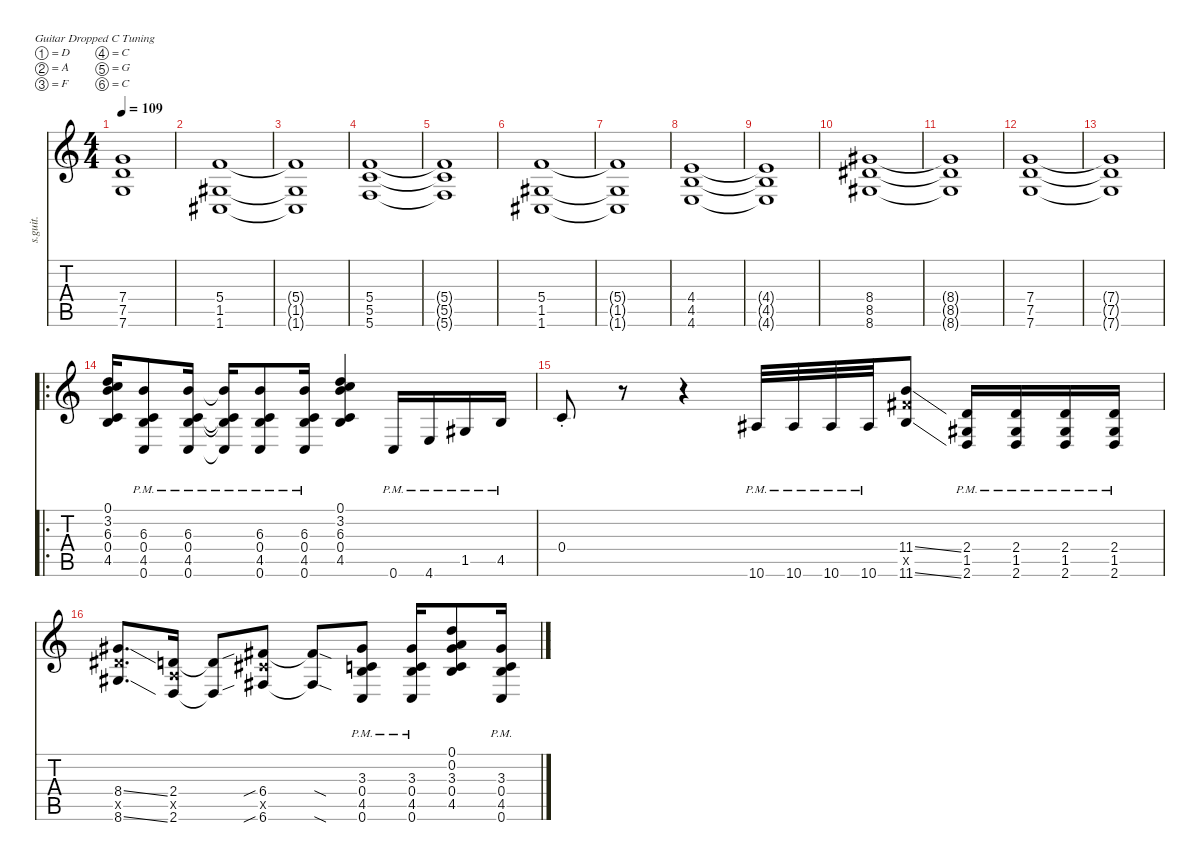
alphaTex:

\defaultSystemsLayout 4
\hideDynamics
\bracketExtendMode nobrackets
\track ("Rhythm 2" "s.guit.") {instrument distortionguitar}
\staff {score tabs}
\tuning (D4 A3 F3 C3 G2 C2)
\ts (4 4)
\tempo 109
\clef g2
\ks c
(7.4{t} 7.5{t} 7.6{t}).1{lyrics (0 "") lyrics (1 "") lyrics (2 "") lyrics (3 "") lyrics (4 "") dy ppp} |
(5.4 1.5{acc #} 1.6{acc #}).1{lyrics (0 "") lyrics (1 "") lyrics (2 "") lyrics (3 "") lyrics (4 "")} |
(5.4{t} 1.5{t acc #} 1.6{t acc #}).1{lyrics (0 "") lyrics (1 "") lyrics (2 "") lyrics (3 "") lyrics (4 "")} |
(5.4 5.5 5.6).1{lyrics (0 "") lyrics (1 "") lyrics (2 "") lyrics (3 "") lyrics (4 "")} |
(5.4{t} 5.5{t} 5.6{t}).1{lyrics (0 "") lyrics (1 "") lyrics (2 "") lyrics (3 "") lyrics (4 "")} |
(5.4 1.5{acc #} 1.6{acc #}).1{lyrics (0 "") lyrics (1 "") lyrics (2 "") lyrics (3 "") lyrics (4 "")} |
(5.4{t} 1.5{t acc #} 1.6{t acc #}).1{lyrics (0 "") lyrics (1 "") lyrics (2 "") lyrics (3 "") lyrics (4 "")} |
(4.4 4.5 4.6).1{lyrics (0 "") lyrics (1 "") lyrics (2 "") lyrics (3 "") lyrics (4 "")} |
(4.4{t} 4.5{t} 4.6{t}).1{lyrics (0 "") lyrics (1 "") lyrics (2 "") lyrics (3 "") lyrics (4 "")} |
(8.4{acc #} 8.5{acc #} 8.6{acc #}).1{lyrics (0 "") lyrics (1 "") lyrics (2 "") lyrics (3 "") lyrics (4 "")} |
(8.4{t acc #} 8.5{t acc #} 8.6{t acc #}).1{lyrics (0 "") lyrics (1 "") lyrics (2 "") lyrics (3 "") lyrics (4 "")} |
(7.4 7.5 7.6).1{lyrics (0 "") lyrics (1 "") lyrics (2 "") lyrics (3 "") lyrics (4 "")} |
(7.4{t} 7.5{t} 7.6{t}).1{lyrics (0 "") lyrics (1 "") lyrics (2 "") lyrics (3 "") lyrics (4 "")} |
\ro
(0.1 3.2 6.3 0.4 4.5).16{lyrics (0 "") lyrics (1 "") lyrics (2 "") lyrics (3 "") lyrics (4 "") dy mf} (0.4{pm} 4.5{pm} 0.6{pm} 6.3{pm}).8{lyrics (0 "") lyrics (1 "") lyrics (2 "") lyrics (3 "") lyrics (4 "")} (0.4{pm} 4.5{pm} 0.6{pm} 6.3{pm}).16{lyrics (0 "") lyrics (1 "") lyrics (2 "") lyrics (3 "") lyrics (4 "")} (0.4{pm t} 4.5{pm t} 0.6{pm t} 6.3{pm t}).16{lyrics (0 "") lyrics (1 "") lyrics (2 "") lyrics (3 "") lyrics (4 "")} (0.4{pm} 4.5{pm} 0.6{pm} 6.3{pm}).8{lyrics (0 "") lyrics (1 "") lyrics (2 "") lyrics (3 "") lyrics (4 "")} (0.4{pm} 4.5{pm} 0.6{pm} 6.3{pm}).16{lyrics (0 "") lyrics (1 "") lyrics (2 "") lyrics (3 "") lyrics (4 "")} (0.1 3.2 6.3 0.4 4.5).4{lyrics (0 "") lyrics (1 "") lyrics (2 "") lyrics (3 "") lyrics (4 "")} 0.6{pm}.16{lyrics (0 "") lyrics (1 "") lyrics (2 "") lyrics (3 "") lyrics (4 "")} 4.6{pm}.16{lyrics (0 "") lyrics (1 "") lyrics (2 "") lyrics (3 "") lyrics (4 "")} 1.5{pm acc #}.16{lyrics (0 "") lyrics (1 "") lyrics (2 "") lyrics (3 "") lyrics (4 "")} 4.5{pm}.16{lyrics (0 "") lyrics (1 "") lyrics (2 "") lyrics (3 "") lyrics (4 "")} |
0.4{st}.8{lyrics (0 "") lyrics (1 "") lyrics (2 "") lyrics (3 "") lyrics (4 "")} r.8 r.4 10.6{pm acc #}.32{lyrics (0 "") lyrics (1 "") lyrics (2 "") lyrics (3 "") lyrics (4 "")} 10.6{pm acc #}.32{lyrics (0 "") lyrics (1 "") lyrics (2 "") lyrics (3 "") lyrics (4 "")} 10.6{pm acc #}.32{lyrics (0 "") lyrics (1 "") lyrics (2 "") lyrics (3 "") lyrics (4 "")} 10.6{pm acc #}.32{lyrics (0 "") lyrics (1 "") lyrics (2 "") lyrics (3 "") lyrics (4 "")} (11.4{ss} 11.6{ss} 11.5{x acc #}).8{lyrics (0 "") lyrics (1 "") lyrics (2 "") lyrics (3 "") lyrics (4 "")} (2.4{pm} 1.5{pm acc #} 2.6{pm}).16{lyrics (0 "") lyrics (1 "") lyrics (2 "") lyrics (3 "") lyrics (4 "")} (2.4{pm} 1.5{pm acc #} 2.6{pm}).16{lyrics (0 "") lyrics (1 "") lyrics (2 "") lyrics (3 "") lyrics (4 "")} (2.4{pm} 1.5{pm acc #} 2.6{pm}).16{lyrics (0 "") lyrics (1 "") lyrics (2 "") lyrics (3 "") lyrics (4 "")} (2.4{pm} 1.5{pm acc #} 2.6{pm}).16{lyrics (0 "") lyrics (1 "") lyrics (2 "") lyrics (3 "") lyrics (4 "")} |
(8.4{ss acc #} 8.6{ss acc #} 8.5{x acc #}).8{d lyrics (0 "") lyrics (1 "") lyrics (2 "") lyrics (3 "") lyrics (4 "")} (2.4 2.6 2.5{x}).16{lyrics (0 "") lyrics (1 "") lyrics (2 "") lyrics (3 "") lyrics (4 "")} (2.4{t} 2.6{t}).8{lyrics (0 "") lyrics (1 "") lyrics (2 "") lyrics (3 "") lyrics (4 "")} (6.4{sib acc #} 6.6{sib acc #} 6.5{x acc #}).8{lyrics (0 "") lyrics (1 "") lyrics (2 "") lyrics (3 "") lyrics (4 "")} (6.4{sod t acc #} 6.6{sod t acc #}).8{lyrics (0 "") lyrics (1 "") lyrics (2 "") lyrics (3 "") lyrics (4 "")} (0.4{pm} 4.5{pm} 0.6{pm} 3.3{pm acc #}).8{lyrics (0 "") lyrics (1 "") lyrics (2 "") lyrics (3 "") lyrics (4 "")} (0.4{pm} 4.5{pm} 0.6{pm} 3.3{pm acc #}).16{lyrics (0 "") lyrics (1 "") lyrics (2 "") lyrics (3 "") lyrics (4 "")} (3.3{acc #} 0.4 4.5 0.2 0.1).8{lyrics (0 "") lyrics (1 "") lyrics (2 "") lyrics (3 "") lyrics (4 "")} (0.4{pm} 4.5{pm} 0.6{pm} 3.3{pm acc #}).16{lyrics (0 "") lyrics (1 "") lyrics (2 "") lyrics (3 "") lyrics (4 "")}
